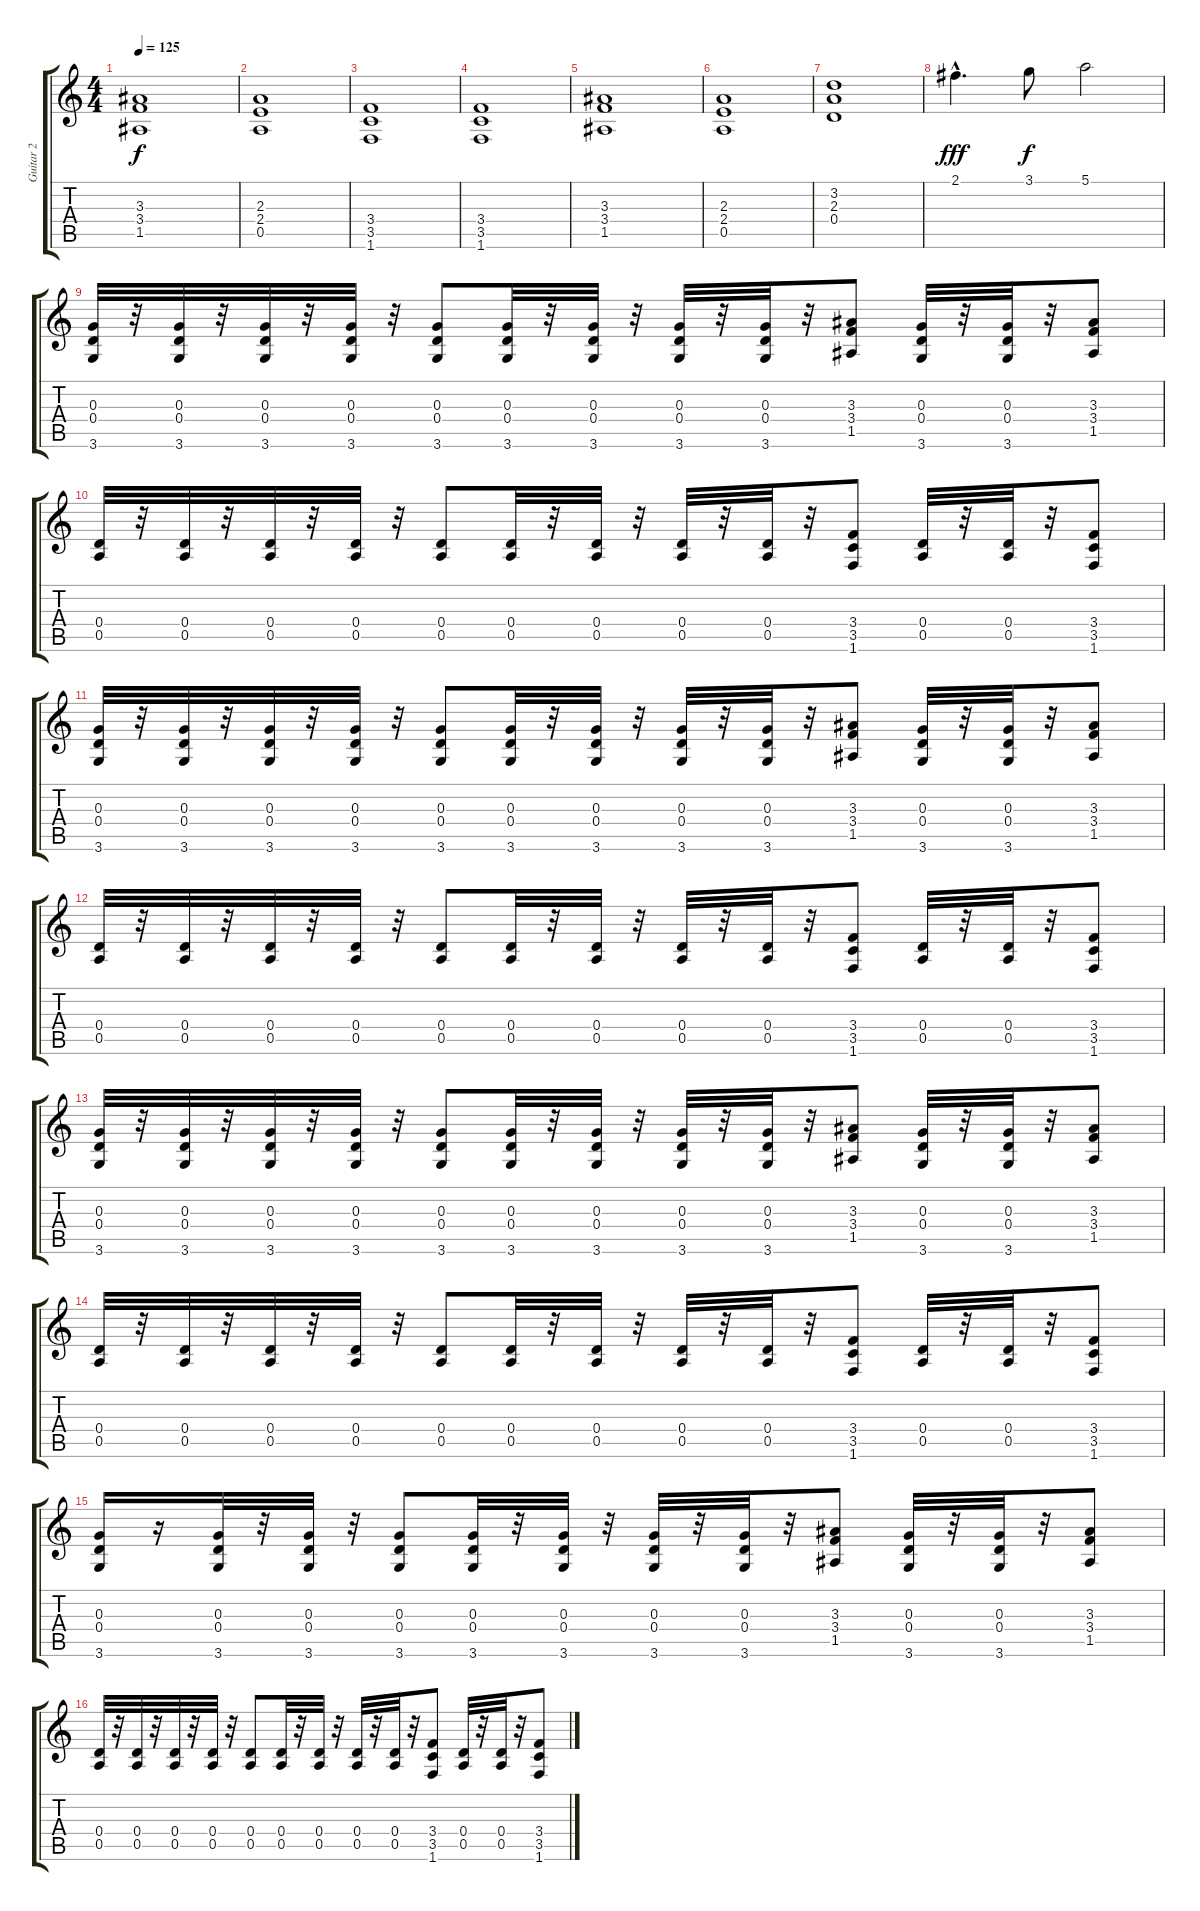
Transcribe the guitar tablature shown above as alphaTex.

\track ("Guitar 2" "Guitar 2") {instrument distortionguitar}
\staff {score tabs}
\tuning (E4 B3 G3 D3 A2 E2) {hide}
\ts (4 4)
\tempo 125
\clef g2
\ks c
(3.3 3.4 1.5).1{dy f} |
(2.3 2.4 0.5).1 |
(3.4 3.5 1.6).1 |
(3.4 3.5 1.6).1 |
(3.3 3.4 1.5).1 |
(2.3 2.4 0.5).1 |
(3.2 2.3 0.4).1 |
2.1{hac}.4{d dy fff} 3.1.8{dy f} 5.1.2 |
(0.3 0.4 3.6).32 r.32 (0.3 0.4 3.6).32 r.32 (0.3 0.4 3.6).32 r.32 (0.3 0.4 3.6).32 r.32 (0.3 0.4 3.6).8 (0.3 0.4 3.6).32 r.32 (0.3 0.4 3.6).32 r.32 (0.3 0.4 3.6).32 r.32 (0.3 0.4 3.6).32 r.32 (3.3 3.4 1.5).8 (0.3 0.4 3.6).32 r.32 (0.3 0.4 3.6).32 r.32 (3.3 3.4 1.5).8 |
(0.4 0.5).32 r.32 (0.4 0.5).32 r.32 (0.4 0.5).32 r.32 (0.4 0.5).32 r.32 (0.4 0.5).8 (0.4 0.5).32 r.32 (0.4 0.5).32 r.32 (0.4 0.5).32 r.32 (0.4 0.5).32 r.32 (3.4 3.5 1.6).8 (0.4 0.5).32 r.32 (0.4 0.5).32 r.32 (3.4 3.5 1.6).8 |
(0.3 0.4 3.6).32 r.32 (0.3 0.4 3.6).32 r.32 (0.3 0.4 3.6).32 r.32 (0.3 0.4 3.6).32 r.32 (0.3 0.4 3.6).8 (0.3 0.4 3.6).32 r.32 (0.3 0.4 3.6).32 r.32 (0.3 0.4 3.6).32 r.32 (0.3 0.4 3.6).32 r.32 (3.3 3.4 1.5).8 (0.3 0.4 3.6).32 r.32 (0.3 0.4 3.6).32 r.32 (3.3 3.4 1.5).8 |
(0.4 0.5).32 r.32 (0.4 0.5).32 r.32 (0.4 0.5).32 r.32 (0.4 0.5).32 r.32 (0.4 0.5).8 (0.4 0.5).32 r.32 (0.4 0.5).32 r.32 (0.4 0.5).32 r.32 (0.4 0.5).32 r.32 (3.4 3.5 1.6).8 (0.4 0.5).32 r.32 (0.4 0.5).32 r.32 (3.4 3.5 1.6).8 |
(0.3 0.4 3.6).32 r.32 (0.3 0.4 3.6).32 r.32 (0.3 0.4 3.6).32 r.32 (0.3 0.4 3.6).32 r.32 (0.3 0.4 3.6).8 (0.3 0.4 3.6).32 r.32 (0.3 0.4 3.6).32 r.32 (0.3 0.4 3.6).32 r.32 (0.3 0.4 3.6).32 r.32 (3.3 3.4 1.5).8 (0.3 0.4 3.6).32 r.32 (0.3 0.4 3.6).32 r.32 (3.3 3.4 1.5).8 |
(0.4 0.5).32 r.32 (0.4 0.5).32 r.32 (0.4 0.5).32 r.32 (0.4 0.5).32 r.32 (0.4 0.5).8 (0.4 0.5).32 r.32 (0.4 0.5).32 r.32 (0.4 0.5).32 r.32 (0.4 0.5).32 r.32 (3.4 3.5 1.6).8 (0.4 0.5).32 r.32 (0.4 0.5).32 r.32 (3.4 3.5 1.6).8 |
(0.3 0.4 3.6).16 r.16 (0.3 0.4 3.6).32 r.32 (0.3 0.4 3.6).32 r.32 (0.3 0.4 3.6).8 (0.3 0.4 3.6).32 r.32 (0.3 0.4 3.6).32 r.32 (0.3 0.4 3.6).32 r.32 (0.3 0.4 3.6).32 r.32 (3.3 3.4 1.5).8 (0.3 0.4 3.6).32 r.32 (0.3 0.4 3.6).32 r.32 (3.3 3.4 1.5).8 |
(0.4 0.5).32 r.32 (0.4 0.5).32 r.32 (0.4 0.5).32 r.32 (0.4 0.5).32 r.32 (0.4 0.5).8 (0.4 0.5).32 r.32 (0.4 0.5).32 r.32 (0.4 0.5).32 r.32 (0.4 0.5).32 r.32 (3.4 3.5 1.6).8 (0.4 0.5).32 r.32 (0.4 0.5).32 r.32 (3.4 3.5 1.6).8
